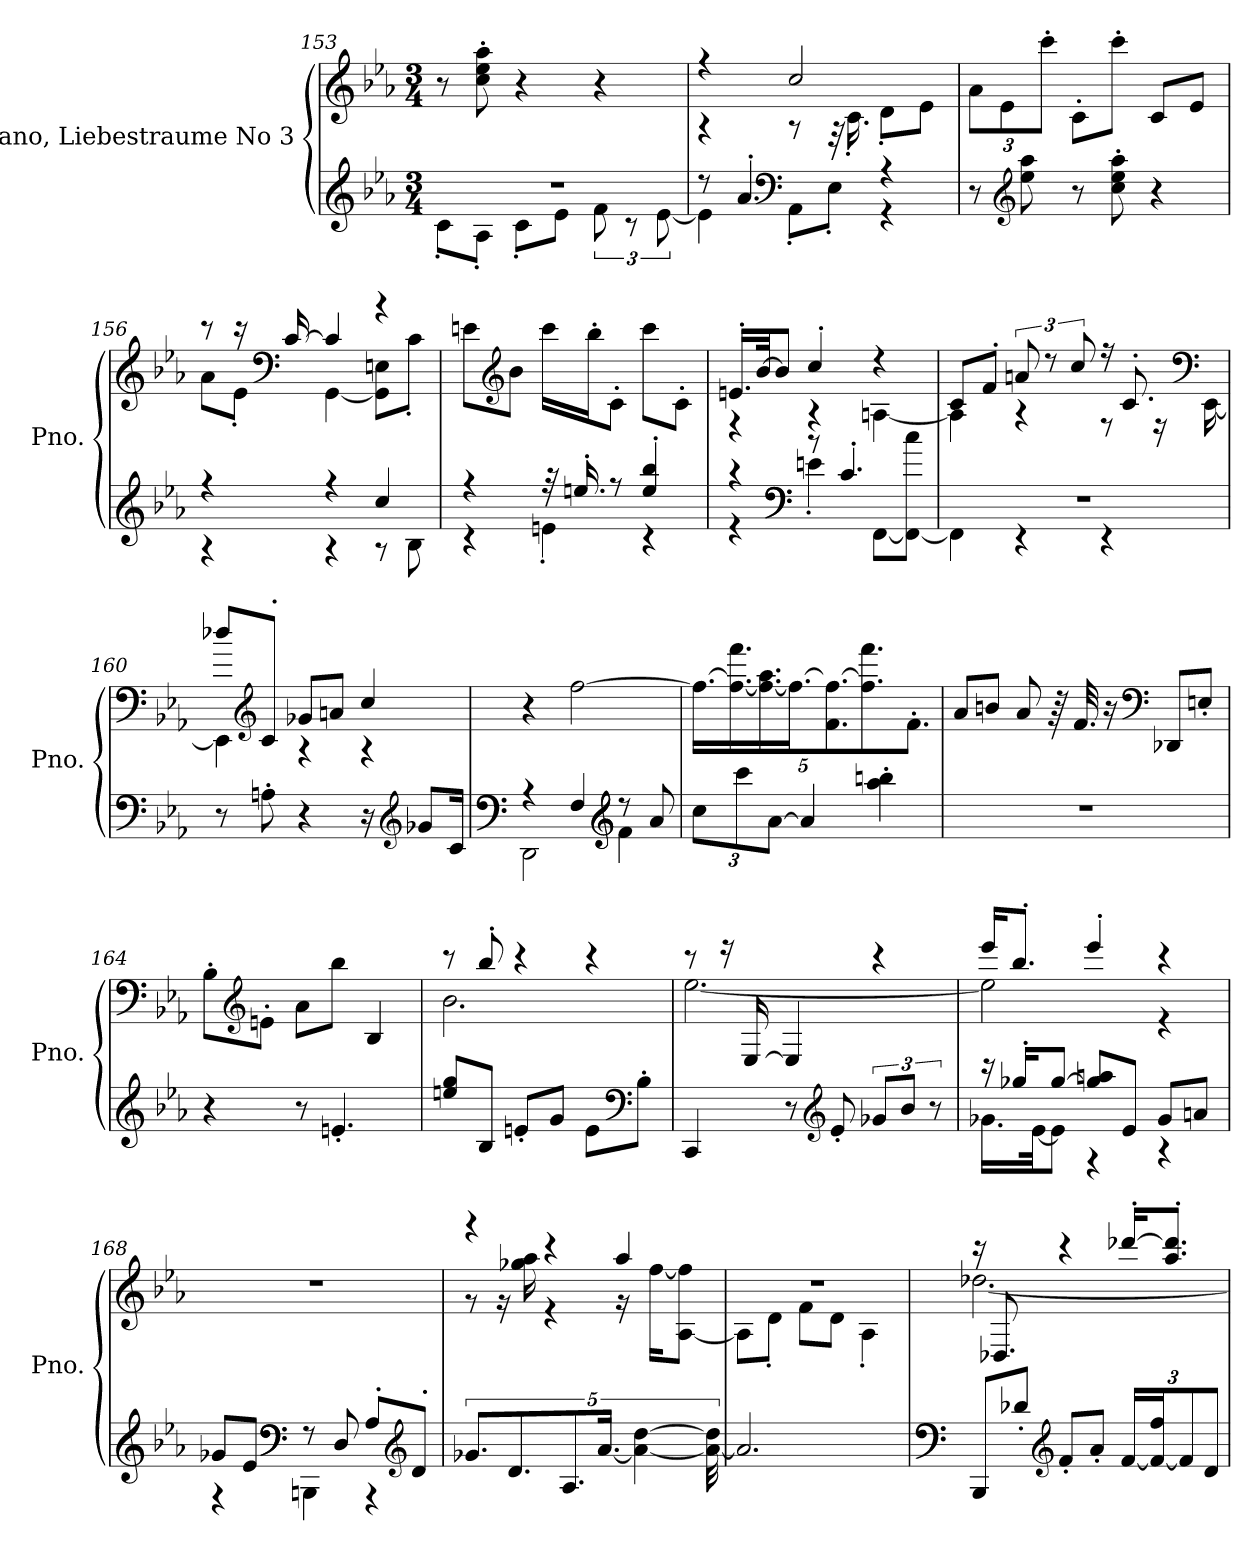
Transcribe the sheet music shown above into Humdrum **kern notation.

**kern	**kern
*part1	*part1
*staff2	*staff1
*I"Piano, Liebestraume No 3	*
*I'Pno.	*
*clefG2	*clefG2
*k[b-e-a-]	*k[b-e-a-]
*M3/4	*M3/4
=153	=153
*^	*
2.r	8c'\L	8r
.	8A-'\J	8cc\' 8ee-\' 8aa-\'
.	8c'\L	4r
.	8e-\J	.
.	12f\	4r
.	12r	.
.	[12e-\	.
=154	=154	=154
*	*	*^
8r	4e-\]	4r	4r
4.a-'/	.	.	.
*clefF4	*	*	*
.	8AA-'\L	2cc/	8r
.	8E-'\J	.	32r
.	.	.	16.c'\
4r	4r	.	8d'\L
.	.	.	8e-\J
*v	*v	*	*
*	*v	*v
=155	=155
*	*Xbrackettup
8r	12a-\L
.	12e-\
*clefG2	*
8ee-\ 8aa-\	.
.	12ccc'\J
8r	8c'\L
8cc\' 8ee-\' 8aa-\'	8ccc'\J
4r	8c/L
.	8e-/J
!!LO:LB:g=z
=156	=156
*^	*^
4r	4r	8r	8a-\L
.	.	16r	8e-'\J
*	*	*clefF4	*
.	.	[16c/	.
4r	4r	4c/]	[4GG\
4cc/	8r	4r	8GG\] 8En\L
.	8B-\	.	8c'\J
*	*	*v	*v
=157	=157	=157
4r	4r	8en\L
*	*	*clefG2
.	.	8b-\J
32r	4en'\	16ccc\LL
16.een'/	.	.
.	.	16bb-'\J
8r	.	8c'\J
4ee/' 4bb-/'	4r	8ccc\L
.	.	8c'\J
=158	=158	=158
*	*	*^
4r	4r	16.en'/LL	4r
.	.	[32b-/JK	.
.	.	8b-/J]	.
*clefF4	*	*	*
8r	4en'\	4cc'/	4r
4.c'/	.	.	.
.	[8FF\L	4r	[4An\
.	8FF\_ 8cc\J	.	.
=159	=159	=159	=159
2.r	4FF\]	8c/L	4A\]
.	.	8f'/J	.
*	*	*brackettup	*
.	4r	12an/	4r
.	.	12r	.
.	.	12cc/	.
.	4r	16r	8r
.	.	8.c'/	.
.	.	.	16r
*	*	*clefF4	*
.	.	.	[16EE-\
*v	*v	*	*
!!LO:PB:g=z	!!
=160	=160	=160
8r	8dd-X/L	4EE-\]
*	*clefG2	*
8An'\	8c'/J	.
4r	8g-X/L	4r
.	8an/J	.
16r	4cc/	4r
*clefG2	*	*
8g-X/L	.	.
16c/Jk	.	.
*	*v	*v
=161	=161
*clefF4	*
*^	*
4r	2DD\	4r
4F/	.	[2ff\
*clefG2	*	*
8r	4f\	.
8a-/	.	.
*v	*v	*
=162	=162
*Xbrackettup	*Xbrackettup
12cc\L	20.ff\LL_
.	20.ff\_ 20.fff\
12ccc\	.
.	20.ff\_ 20.aa-\
[12a-\J	.
.	20.ff\J_
4a-/]	.
.	10.f\ 10.ff\_
.	10.ff\] 10.fff\
4aa-\' 4bbn\'	.
.	10.f'\J
!!LO:LB:g=z
=163	=163
2.r	8a-/L
.	8bn/J
.	8a-/
.	64r
.	32.f/
.	16r
*	*clefF4
.	8DD-X/L
.	8En'/J
=164	=164
4r	8B-'\L
*	*clefG2
.	8en'\J
8r	8a-\L
4.en'/	8bb-\J
.	4B-/
=165	=165
*	*^
8een/ 8gg/L	8r	2.b-\
8B-/J	8bb-'/	.
8en'/L	4r	.
8g/J	.	.
8e\L	4r	.
*clefF4	*	*
8B-'\J	.	.
=166	=166	=166
4CC/	8r	[2.ee-\
.	16r	.
.	[16E-/	.
8r	4E-/]	.
*clefG2	*	*
8e-'/	.	.
*brackettup	*	*
12g-X/L	4r	.
12b-/J	.	.
12r	.	.
!!LO:LB:g=z	!!
=167	=167	=167
*^	*	*
16r	16.g-X\LL	16eee-/KL	2ee-\]
16gg-X'/KL	.	8.bb-'/J	.
.	[32e-\JK	.	.
[8gg-/J	8e-\J]	.	.
8gg-/] 8aan/L	4r	4eee-'/	.
8e-/J	.	.	.
8g-/L	4r	4r	4r
8an/J	.	.	.
*	*	*v	*v
=168	=168	=168
8g-X/L	4r	2.r
8e-/J	.	.
*clefF4	*	*
8r	4BBBn\	.
8D/	.	.
8A-'/L	4r	.
*clefG2	*	*
8d'/J	.	.
*v	*v	*
=169	=169
*	*^
10.g-X/L	4r	8r
.	.	16r
10.d/	.	.
.	.	16gg-X\ 16aa-\
.	4r	4r
10.A-/	.	.
[20.a-/Jk	.	.
.	4aa-/	16r
5a-\_ [5dd\	.	.
.	.	[16ff\KL
.	.	[8A-\ 8ff\]J
40a-\_ 40dd\]	.	.
=170	=170	=170
2.a-/]	2.r	8A-\L]
.	.	8d'\J
.	.	8f\L
.	.	8d\J
.	.	4A-'\
!!LO:LB:g=z	!!
=171	=171	=171
*clefF4	*	*
8BBB-/L	16r	[2.dd-X\
.	8.D-X/	.
8d-X'/J	.	.
*clefG2	*	*
8f'/L	4r	.
8a-'/J	.	.
*Xbrackettup	*	*
[24f/LL	[16ddd-X'/KL	.
24f/_ 24ff/J	.	.
.	8.aa-/' 8.ddd-/]'J	.
12f/]	.	.
12d-/J	.	.
*	*v	*v
=	=
*-	*-
